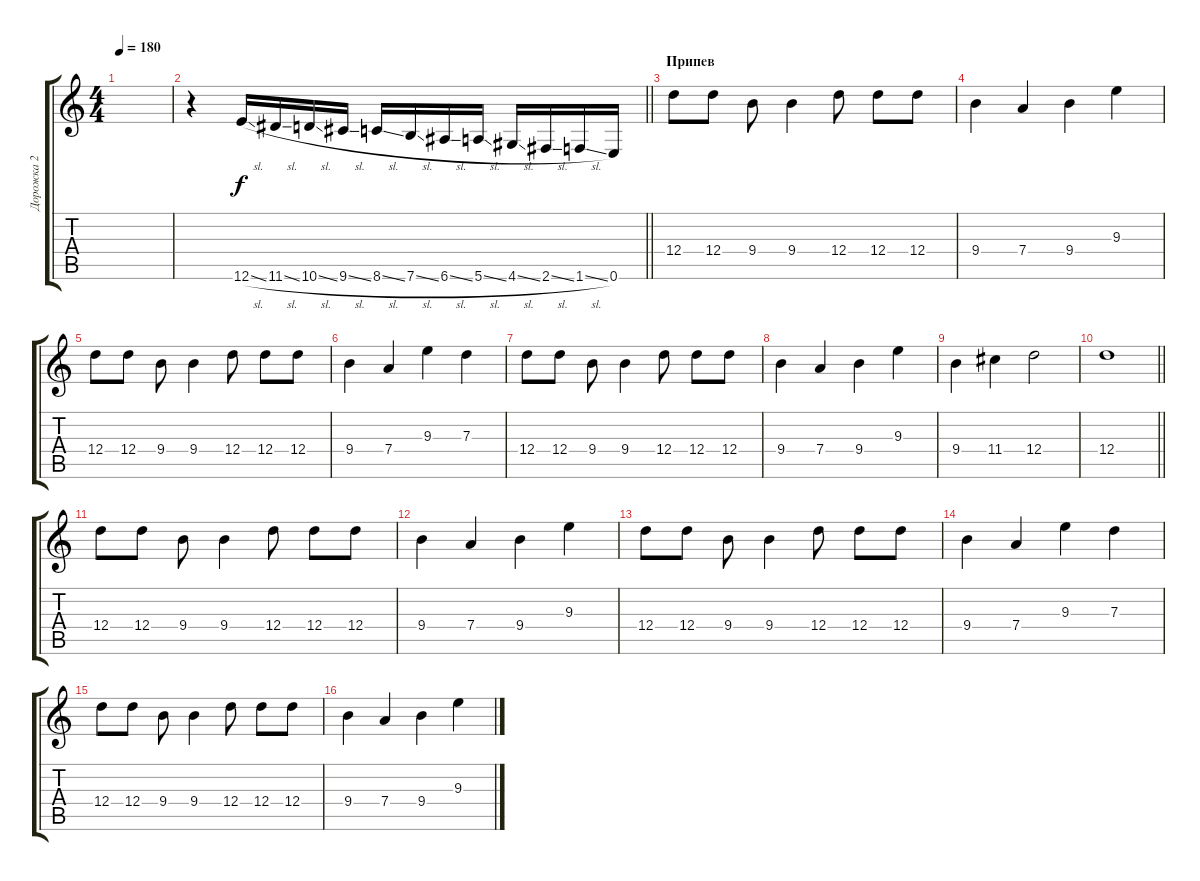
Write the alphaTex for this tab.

\track ("Дорожка 2" "Дорожка 2") {instrument distortionguitar}
\staff {score tabs}
\tuning (E4 B3 G3 D3 A2 E2) {hide}
\ts (4 4)
\tempo 180
\clef g2
\ks c
|
\barLineRight lightlight
r.4 12.6{sl}.16{volume 13} 11.6{sl}.16 10.6{sl}.16 9.6{sl}.16 8.6{sl}.16 7.6{sl}.16 6.6{sl}.16 5.6{sl}.16 4.6{sl}.16 2.6{sl}.16 1.6{sl}.16 0.6.16 |
\section ("" "Припев")
12.4.8 12.4.8 9.4.8 9.4.4 12.4.8 12.4.8 12.4.8 |
9.4.4 7.4.4 9.4.4 9.3.4 |
12.4.8 12.4.8 9.4.8 9.4.4 12.4.8 12.4.8 12.4.8 |
9.4.4 7.4.4 9.3.4 7.3.4 |
12.4.8 12.4.8 9.4.8 9.4.4 12.4.8 12.4.8 12.4.8 |
9.4.4 7.4.4 9.4.4 9.3.4 |
9.4.4 11.4.4 12.4.2 |
\barLineRight lightlight
12.4.1 |
12.4.8 12.4.8 9.4.8 9.4.4 12.4.8 12.4.8 12.4.8 |
9.4.4 7.4.4 9.4.4 9.3.4 |
12.4.8 12.4.8 9.4.8 9.4.4 12.4.8 12.4.8 12.4.8 |
9.4.4 7.4.4 9.3.4 7.3.4 |
12.4.8 12.4.8 9.4.8 9.4.4 12.4.8 12.4.8 12.4.8 |
9.4.4 7.4.4 9.4.4 9.3.4
